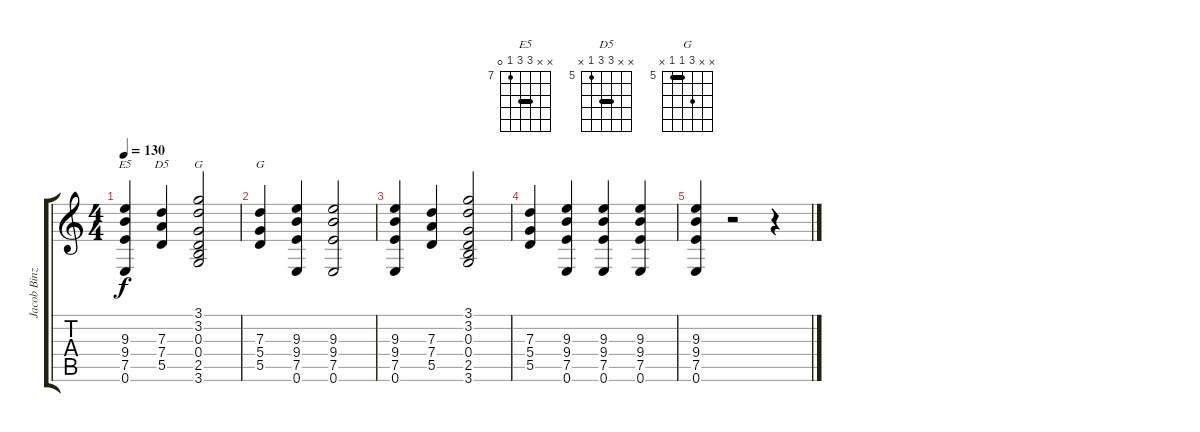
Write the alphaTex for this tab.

\track ("Jacob Binzer (Lead guitar)" "Jacob Binz") {instrument overdrivenguitar}
\staff {score tabs}
\tuning (E4 B3 G3 D3 A2 E2) {hide}
\chord ("E5" x x 9 9 7 0) {firstfret 7 barre 9}
\chord ("D5" x x 7 7 5 x) {firstfret 5 barre 7}
\chord ("G" 3 3 0 0 2 3) {barre 3}
\chord ("G" x x 7 5 5 x) {firstfret 5 barre 5}
\ts (4 4)
\tempo 130
\clef g2
\ks c
(9.3 9.4 7.5 0.6).4{ch "E5" dy f} (7.3 7.4 5.5).4{ch "D5"} (3.1 3.2 0.3 0.4 2.5 3.6).2{ch "G"} |
(7.3 5.4 5.5).4{ch "G"} (9.3 9.4 7.5 0.6).4 (9.3 9.4 7.5 0.6).2 |
(9.3 9.4 7.5 0.6).4 (7.3 7.4 5.5).4 (3.1 3.2 0.3 0.4 2.5 3.6).2 |
(7.3 5.4 5.5).4 (9.3 9.4 7.5 0.6).4 (9.3 9.4 7.5 0.6).4 (9.3 9.4 7.5 0.6).4 |
(9.3 9.4 7.5 0.6).4 r.2 r.4
